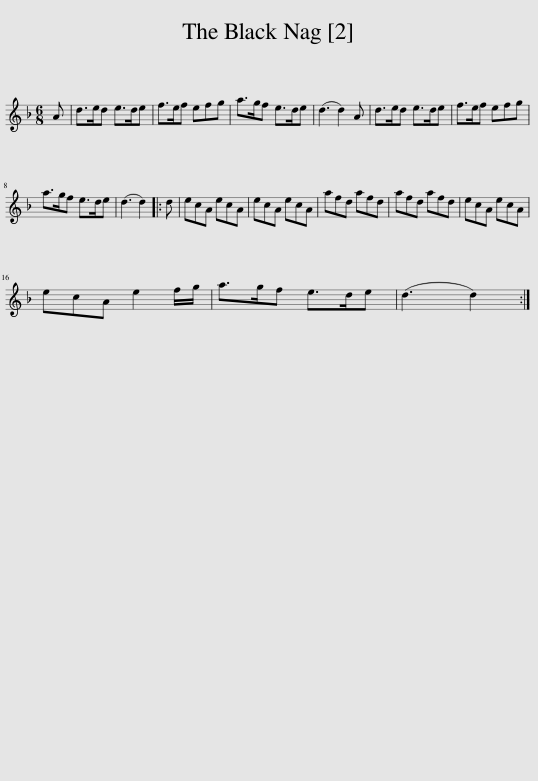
X:1
L:1/8
M:6/8
I:linebreak $
K:Dmin
V:1 treble
V:1
 A | d>ed e>de | f>ef efg | a>gf e>de | (d3 d2) A | %5
 d>ed e>de | f>ef efg |$ a>gf e>de | (d3 d2) |: d | %10
 ecA ecA | ecA ecA | afd afd | afd afd | ecA ecA |$ %15
 ecA e2 f/g/ | a>gf e>de | (d3 d2) :| %18
